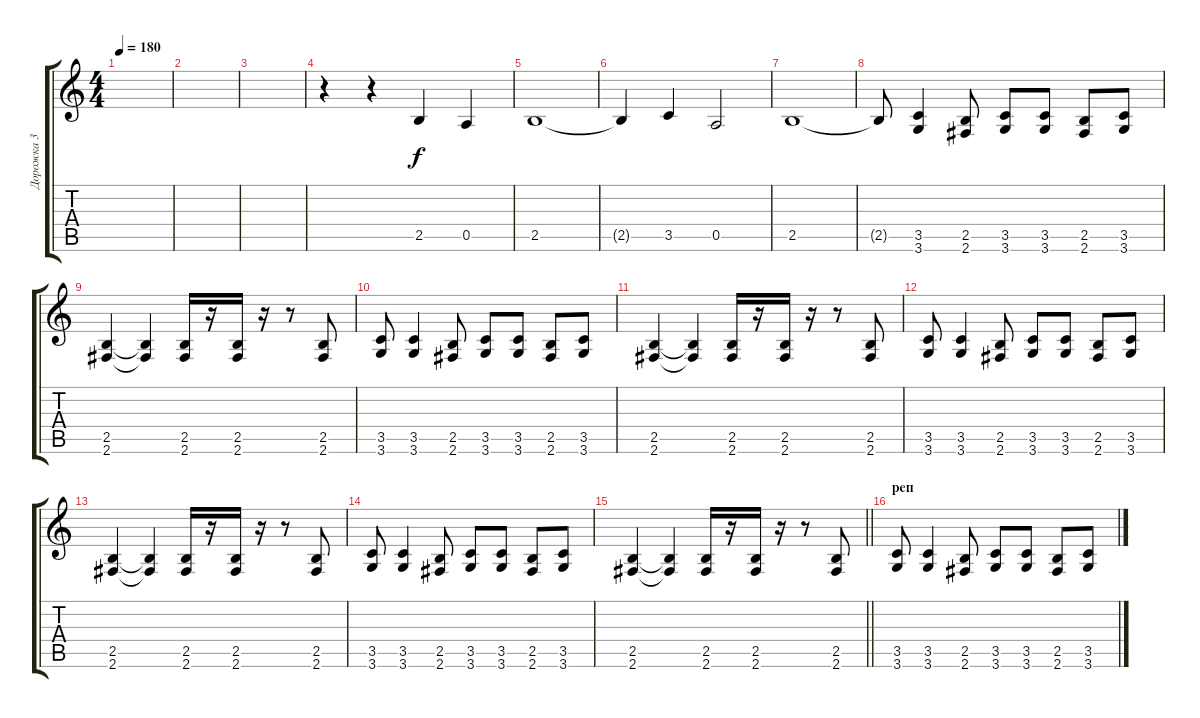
\track ("Дорожка 3" "Дорожка 3") {instrument distortionguitar}
\staff {score tabs}
\tuning (E4 B3 G3 D3 A2 E2) {hide}
\ts (4 4)
\tempo 180
\clef g2
\ks c
|
|
|
r.4 r.4 2.5.4 0.5.4 |
2.5.1 |
2.5{t}.4 3.5.4 0.5.2 |
2.5.1 |
2.5{t}.8 (3.5 3.6).4 (2.5 2.6).8 (3.5 3.6).8 (3.5 3.6).8 (2.5 2.6).8 (3.5 3.6).8 |
(2.5 2.6).4 (2.5{t} 2.6{t}).4 (2.5 2.6).16 r.16 (2.5 2.6).16 r.16 r.8 (2.5 2.6).8 |
(3.5 3.6).8 (3.5 3.6).4 (2.5 2.6).8 (3.5 3.6).8 (3.5 3.6).8 (2.5 2.6).8 (3.5 3.6).8 |
(2.5 2.6).4 (2.5{t} 2.6{t}).4 (2.5 2.6).16 r.16 (2.5 2.6).16 r.16 r.8 (2.5 2.6).8 |
(3.5 3.6).8 (3.5 3.6).4 (2.5 2.6).8 (3.5 3.6).8 (3.5 3.6).8 (2.5 2.6).8 (3.5 3.6).8 |
(2.5 2.6).4 (2.5{t} 2.6{t}).4 (2.5 2.6).16 r.16 (2.5 2.6).16 r.16 r.8 (2.5 2.6).8 |
(3.5 3.6).8 (3.5 3.6).4 (2.5 2.6).8 (3.5 3.6).8 (3.5 3.6).8 (2.5 2.6).8 (3.5 3.6).8 |
\barLineRight lightlight
(2.5 2.6).4 (2.5{t} 2.6{t}).4 (2.5 2.6).16 r.16 (2.5 2.6).16 r.16 r.8 (2.5 2.6).8 |
\section ("" "реп")
(3.5 3.6).8 (3.5 3.6).4 (2.5 2.6).8 (3.5 3.6).8 (3.5 3.6).8 (2.5 2.6).8 (3.5 3.6).8
